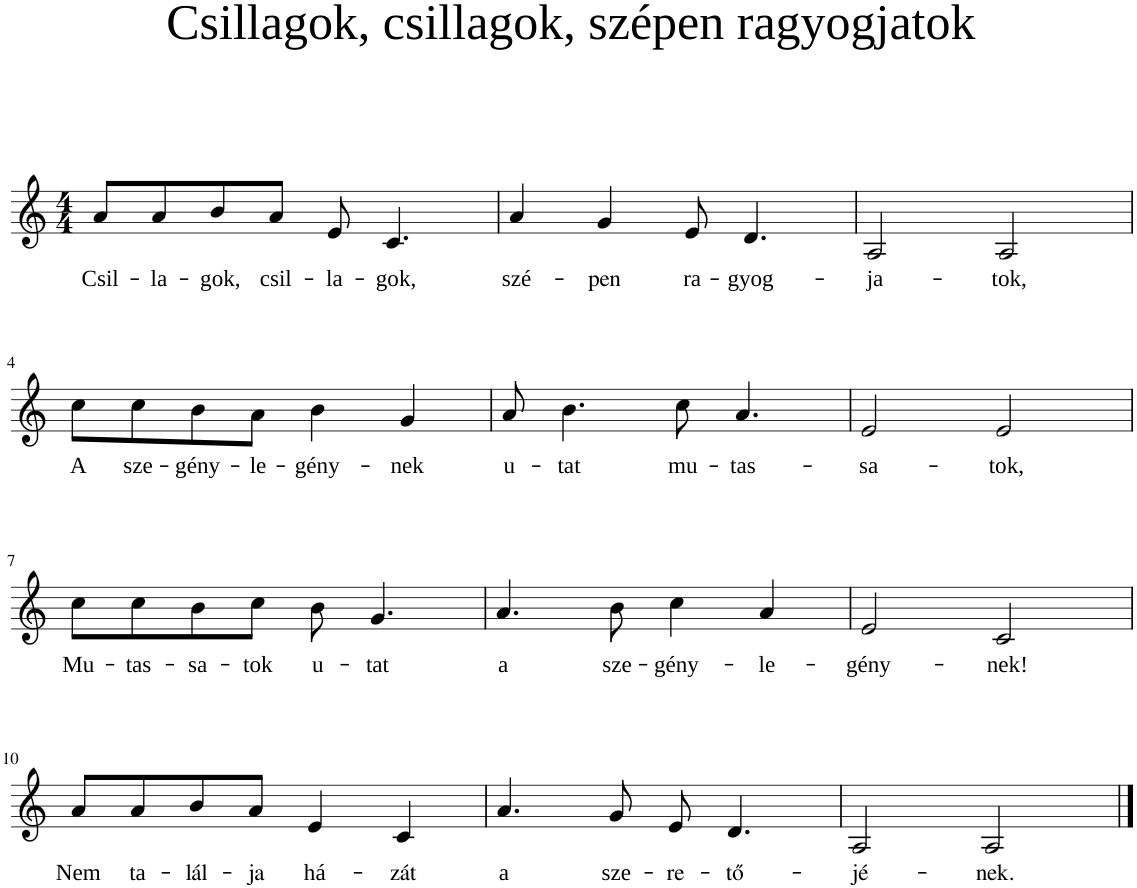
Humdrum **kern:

**kern	**text
*part1	*part1
*staff1	*staff1
*I"Piano	*
*I'Pno	*
*clefG2	*
*k[]	*
*M4/4	*
=1	=1
!	!LO:LY:b
8a/L	Csil-
!	!LO:LY:b
8a/	-la-
!	!LO:LY:b
8b/	-gok,
!	!LO:LY:b
8a/J	csil-
!	!LO:LY:b
8e/	-la-
!	!LO:LY:b
4.c/	-gok,
=2	=2
!	!LO:LY:b
4a/	szé-
!	!LO:LY:b
4g/	-pen
!	!LO:LY:b
8e/	ra-
!	!LO:LY:b
4.d/	-gyog-
=3	=3
!	!LO:LY:b
2A/	-ja-
!	!LO:LY:b
2A/	-tok,
!!LO:LB:g=z
=4	=4
!	!LO:LY:b
8cc\L	A
!	!LO:LY:b
8cc\	sze-
!	!LO:LY:b
8b\	-gény-
!	!LO:LY:b
8a\J	-le-
!	!LO:LY:b
4b\	-gény-
!	!LO:LY:b
4g/	-nek
=5	=5
!	!LO:LY:b
8a/	u-
!	!LO:LY:b
4.b\	-tat
!	!LO:LY:b
8cc\	mu-
!	!LO:LY:b
4.a/	-tas-
=6	=6
!	!LO:LY:b
2e/	-sa-
!	!LO:LY:b
2e/	-tok,
!!LO:LB:g=z
=7	=7
!	!LO:LY:b
8cc\L	Mu-
!	!LO:LY:b
8cc\	-tas-
!	!LO:LY:b
8b\	-sa-
!	!LO:LY:b
8cc\J	-tok
!	!LO:LY:b
8b\	u-
!	!LO:LY:b
4.g/	-tat
=8	=8
!	!LO:LY:b
4.a/	a
!	!LO:LY:b
8b\	sze-
!	!LO:LY:b
4cc\	-gény-
!	!LO:LY:b
4a/	-le-
=9	=9
!	!LO:LY:b
2e/	-gény-
!	!LO:LY:b
2c/	-nek!
!!LO:LB:g=z
=10	=10
!	!LO:LY:b
8a/L	Nem
!	!LO:LY:b
8a/	ta-
!	!LO:LY:b
8b/	-lál-
!	!LO:LY:b
8a/J	-ja
!	!LO:LY:b
4e/	há-
!	!LO:LY:b
4c/	-zát
=11	=11
!	!LO:LY:b
4.a/	a
!	!LO:LY:b
8g/	sze-
!	!LO:LY:b
8e/	-re-
!	!LO:LY:b
4.d/	-tő-
=12	=12
!	!LO:LY:b
2A/	-jé-
!	!LO:LY:b
2A/	-nek.
==	==
*-	*-
